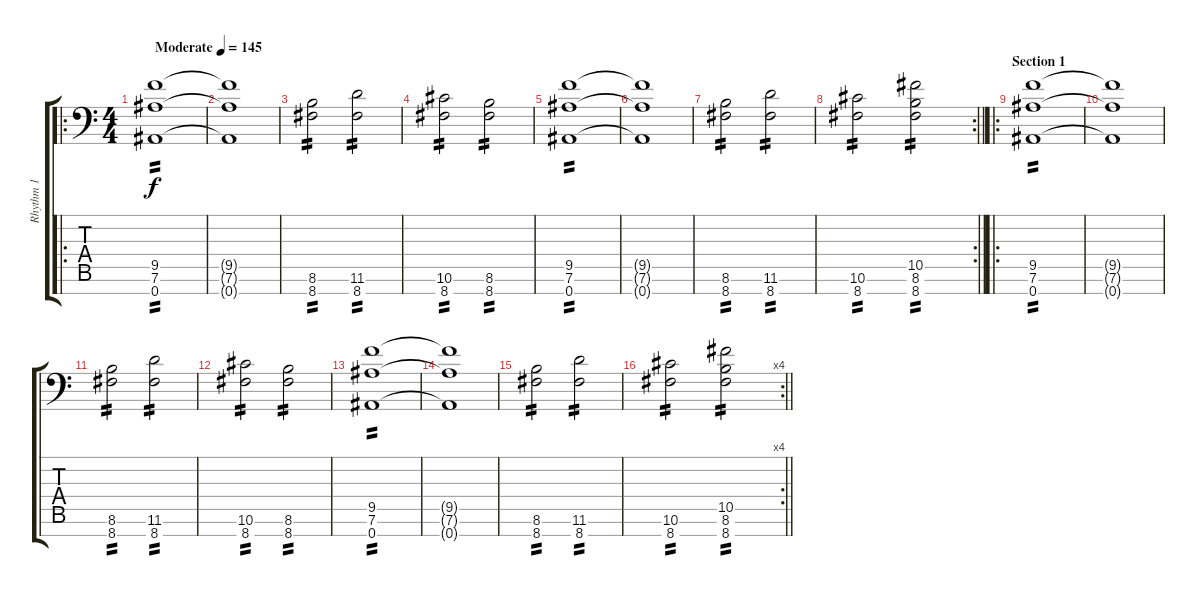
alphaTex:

\track ("Rhythm 1" "Rhythm 1") {instrument distortionguitar}
\staff {score tabs}
\tuning (Eb4 Bb3 Gb3 Db3 Ab2 Eb2 Bb1) {hide}
\ro
\ts (4 4)
\tempo (145 "Moderate")
\clef f4
\ks c
(9.5 7.6 0.7).1{tp 2 dy f instrument distortionguitar} |
(9.5{t} 7.6{t} 0.7{t}).1 |
(8.6 8.7).2{tp 2} (11.6 8.7).2{tp 2} |
(10.6 8.7).2{tp 2} (8.6 8.7).2{tp 2} |
(9.5 7.6 0.7).1{tp 2} |
(9.5{t} 7.6{t} 0.7{t}).1 |
(8.6 8.7).2{tp 2} (11.6 8.7).2{tp 2} |
\rc 2
\barLineRight lightlight
(10.6 8.7).2{tp 2} (10.5 8.6 8.7).2{tp 2} |
\ro
\section ("" "Section 1")
(9.5 7.6 0.7).1{tp 2} |
(9.5{t} 7.6{t} 0.7{t}).1 |
(8.6 8.7).2{tp 2} (11.6 8.7).2{tp 2} |
(10.6 8.7).2{tp 2} (8.6 8.7).2{tp 2} |
(9.5 7.6 0.7).1{tp 2} |
(9.5{t} 7.6{t} 0.7{t}).1 |
(8.6 8.7).2{tp 2} (11.6 8.7).2{tp 2} |
\rc 4
\barLineRight lightlight
(10.6 8.7).2{tp 2} (10.5 8.6 8.7).2{tp 2}
